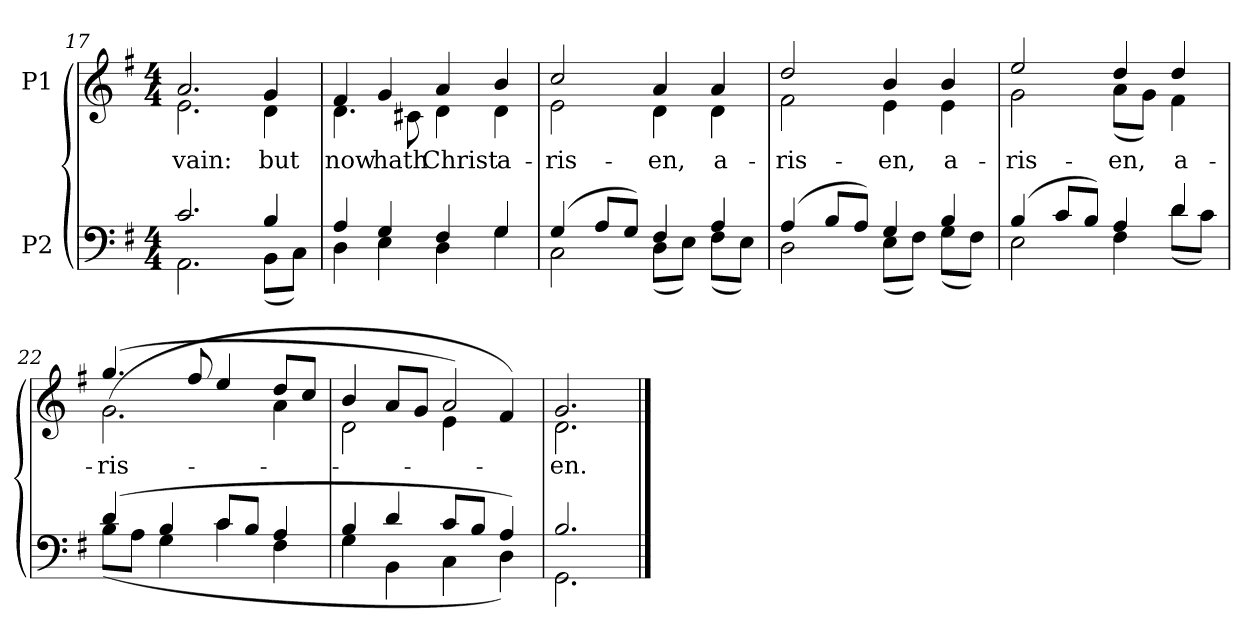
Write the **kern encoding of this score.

**kern	**kern	**text
*part2	*part1	*part1
*staff2	*staff1	*staff1
*I"P2	*I"P1	*
*clefF4	*clefG2	*
*k[f#]	*k[f#]	*
*G:	*G:	*
*M4/4	*M4/4	*
=17	=17	=17
*^	*	*
!	!	!	!LO:LY:b:color=#000000
*	*	*^	*
2.ci/	2.AAi\	2.ai/	2.ei\	vain:
!	!	!	!	!LO:LY:b:color=#000000
4Bi/	(8BBi\L	4gi/	4di\	but
.	8Ci\J)	.	.	.
=18	=18	=18	=18	=18
!	!	!	!	!LO:LY:b:color=#000000
4Ai/	4Di\	4f#i/	4.di\	now
!	!	!	!	!LO:LY:b:color=#000000
4Gi/	4Ei\	4gi/	.	hath
.	.	.	8c#Xi\	.
!	!	!	!	!LO:LY:b:color=#000000
4F#i/	4Di\	4ai/	4di\	Christ
!	!	!	!	!LO:LY:b:color=#000000
4Gi/	4Gi\	4bi/	4di\	a-
=19	=19	=19	=19	=19
!	!	!	!	!LO:LY:b:color=#000000
(4Gi/	2Ci\	2cci/	2ei\	-ris-
8Ai/L	.	.	.	.
8Gi/J)	.	.	.	.
!	!	!	!	!LO:LY:b:color=#000000
4F#i/	(8Di\L	4ai/	4di\	-en,
.	8Ei\J)	.	.	.
!	!	!	!	!LO:LY:b:color=#000000
4Ai/	(8F#i\L	4ai/	4di\	a-
.	8Ei\J)	.	.	.
!!LO:LB:g=z	!!
=20	=20	=20	=20	=20
!	!	!	!	!LO:LY:b:color=#000000
(4Ai/	2Di\	2ddi/	2f#i\	-ris-
8Bi/L	.	.	.	.
8Ai/J)	.	.	.	.
!	!	!	!	!LO:LY:b:color=#000000
4Gi/	(8Ei\L	4bi/	4ei\	-en,
.	8F#i\J)	.	.	.
!	!	!	!	!LO:LY:b:color=#000000
4Bi/	(8Gi\L	4bi/	4ei\	a-
.	8F#i\J)	.	.	.
=21	=21	=21	=21	=21
!	!	!	!	!LO:LY:b:color=#000000
(4Bi/	2Ei\	2eei/	2gi\	-ris-
8ci/L	.	.	.	.
8Bi/J)	.	.	.	.
!	!	!	!	!LO:LY:b:color=#000000
4Ai/	4F#i\	4ddi/	(8ai\L	-en,
.	.	.	8gi\J)	.
!	!	!	!	!LO:LY:b:color=#000000
4di/	(8di\L	4ddi/	4f#i\	a-
.	8ci\J)	.	.	.
=22	=22	=22	=22	=22
!	!	!	!	!LO:LY:b:color=#000000
(4di/	(8Bi\L	(4.ggi/	(2.gi\	-ris-
.	8Ai\J	.	.	.
4Bi/	4Gi\	.	.	.
.	.	8ff#i/	.	.
8ci/L	4ci\	4eei/	.	.
8Bi/J	.	.	.	.
4Ai/	4F#i\	8ddi/L	4ai\	.
.	.	8cci/J	.	.
=23	=23	=23	=23	=23
4Bi/	4Gi\	4bi/	2di\	.
4di/	4BBi\	8ai/L	.	.
.	.	8gi/J	.	.
8ci/L	4Ci\	2ai/)	4ei\	.
8Bi/J	.	.	.	.
4Ai/)	4Di\)	.	4f#i/)	.
=24	=24	=24	=24	=24
!	!	!	!	!LO:LY:b:color=#000000
2.Bi/	2.GGi\	2.gi/	2.di\	-en.
*v	*v	*	*	*
*	*v	*v	*
==	==	==
*-	*-	*-
